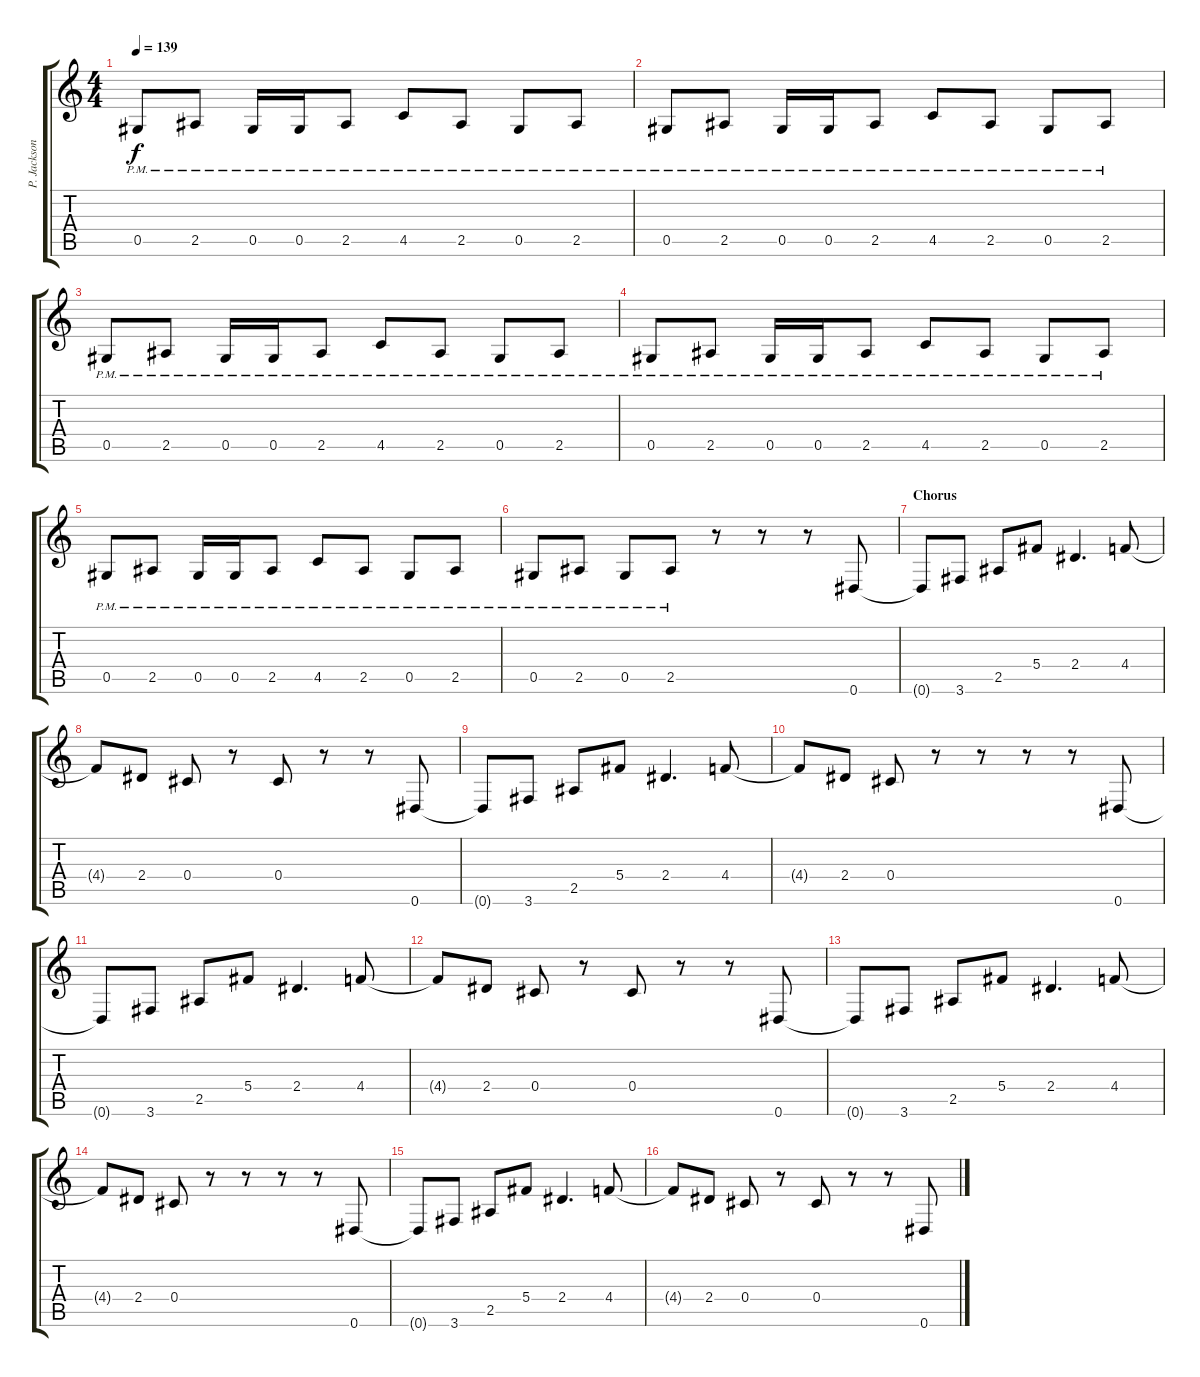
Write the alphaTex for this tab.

\track ("P. Jackson Jr. (Rhythm)" "P. Jackson") {instrument distortionguitar}
\staff {score tabs}
\tuning (Eb4 Bb3 Gb3 Db3 Ab2 Eb2) {hide}
\ts (4 4)
\tempo 139
\clef g2
\ks c
0.5{pm}.8{dy f} 2.5{pm}.8 0.5{pm}.16 0.5{pm}.16 2.5{pm}.8 4.5{pm}.8 2.5{pm}.8 0.5{pm}.8 2.5{pm}.8 |
0.5{pm}.8 2.5{pm}.8 0.5{pm}.16 0.5{pm}.16 2.5{pm}.8 4.5{pm}.8 2.5{pm}.8 0.5{pm}.8 2.5{pm}.8 |
0.5{pm}.8 2.5{pm}.8 0.5{pm}.16 0.5{pm}.16 2.5{pm}.8 4.5{pm}.8 2.5{pm}.8 0.5{pm}.8 2.5{pm}.8 |
0.5{pm}.8 2.5{pm}.8 0.5{pm}.16 0.5{pm}.16 2.5{pm}.8 4.5{pm}.8 2.5{pm}.8 0.5{pm}.8 2.5{pm}.8 |
0.5{pm}.8 2.5{pm}.8 0.5{pm}.16 0.5{pm}.16 2.5{pm}.8 4.5{pm}.8 2.5{pm}.8 0.5{pm}.8 2.5{pm}.8 |
0.5{pm}.8 2.5{pm}.8 0.5{pm}.8 2.5{pm}.8 r.8 r.8 r.8 0.6.8 |
\section ("" "Chorus")
0.6{t}.8 3.6.8 2.5.8 5.4.8 2.4.4{d} 4.4.8 |
4.4{t}.8 2.4.8 0.4.8 r.8 0.4.8 r.8 r.8 0.6.8 |
0.6{t}.8 3.6.8 2.5.8 5.4.8 2.4.4{d} 4.4.8 |
4.4{t}.8 2.4.8 0.4.8 r.8 r.8 r.8 r.8 0.6.8 |
0.6{t}.8 3.6.8 2.5.8 5.4.8 2.4.4{d} 4.4.8 |
4.4{t}.8 2.4.8 0.4.8 r.8 0.4.8 r.8 r.8 0.6.8 |
0.6{t}.8 3.6.8 2.5.8 5.4.8 2.4.4{d} 4.4.8 |
4.4{t}.8 2.4.8 0.4.8 r.8 r.8 r.8 r.8 0.6.8 |
0.6{t}.8 3.6.8 2.5.8 5.4.8 2.4.4{d} 4.4.8 |
4.4{t}.8 2.4.8 0.4.8 r.8 0.4.8 r.8 r.8 0.6.8
